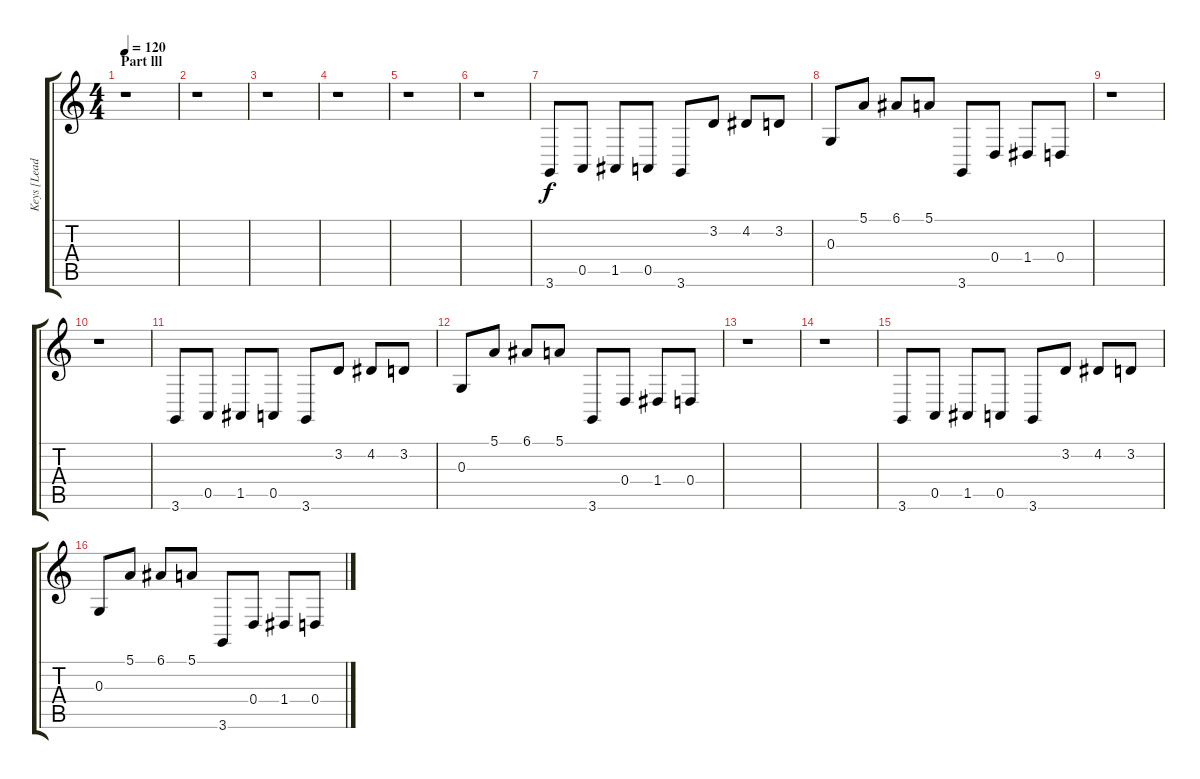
\track ("Keys [Lead synt sound]" "Keys [Lead") {instrument synthvoice}
\staff {score tabs}
\tuning (E4 B3 G3 D3 A2 E2) {hide}
\ts (4 4)
\section ("" "Part lll")
\tempo 120
\clef g2
\ks c
r.1{dy f} |
r.1 |
r.1 |
r.1 |
r.1 |
r.1 |
3.6.8 0.5.8 1.5.8 0.5.8 3.6.8 3.2.8 4.2.8 3.2.8 |
0.3.8 5.1.8 6.1.8 5.1.8 3.6.8 0.4.8 1.4.8 0.4.8 |
r.1 |
r.1 |
3.6.8 0.5.8 1.5.8 0.5.8 3.6.8 3.2.8 4.2.8 3.2.8 |
0.3.8 5.1.8 6.1.8 5.1.8 3.6.8 0.4.8 1.4.8 0.4.8 |
r.1 |
r.1 |
3.6.8 0.5.8 1.5.8 0.5.8 3.6.8 3.2.8 4.2.8 3.2.8 |
0.3.8 5.1.8 6.1.8 5.1.8 3.6.8 0.4.8 1.4.8 0.4.8
